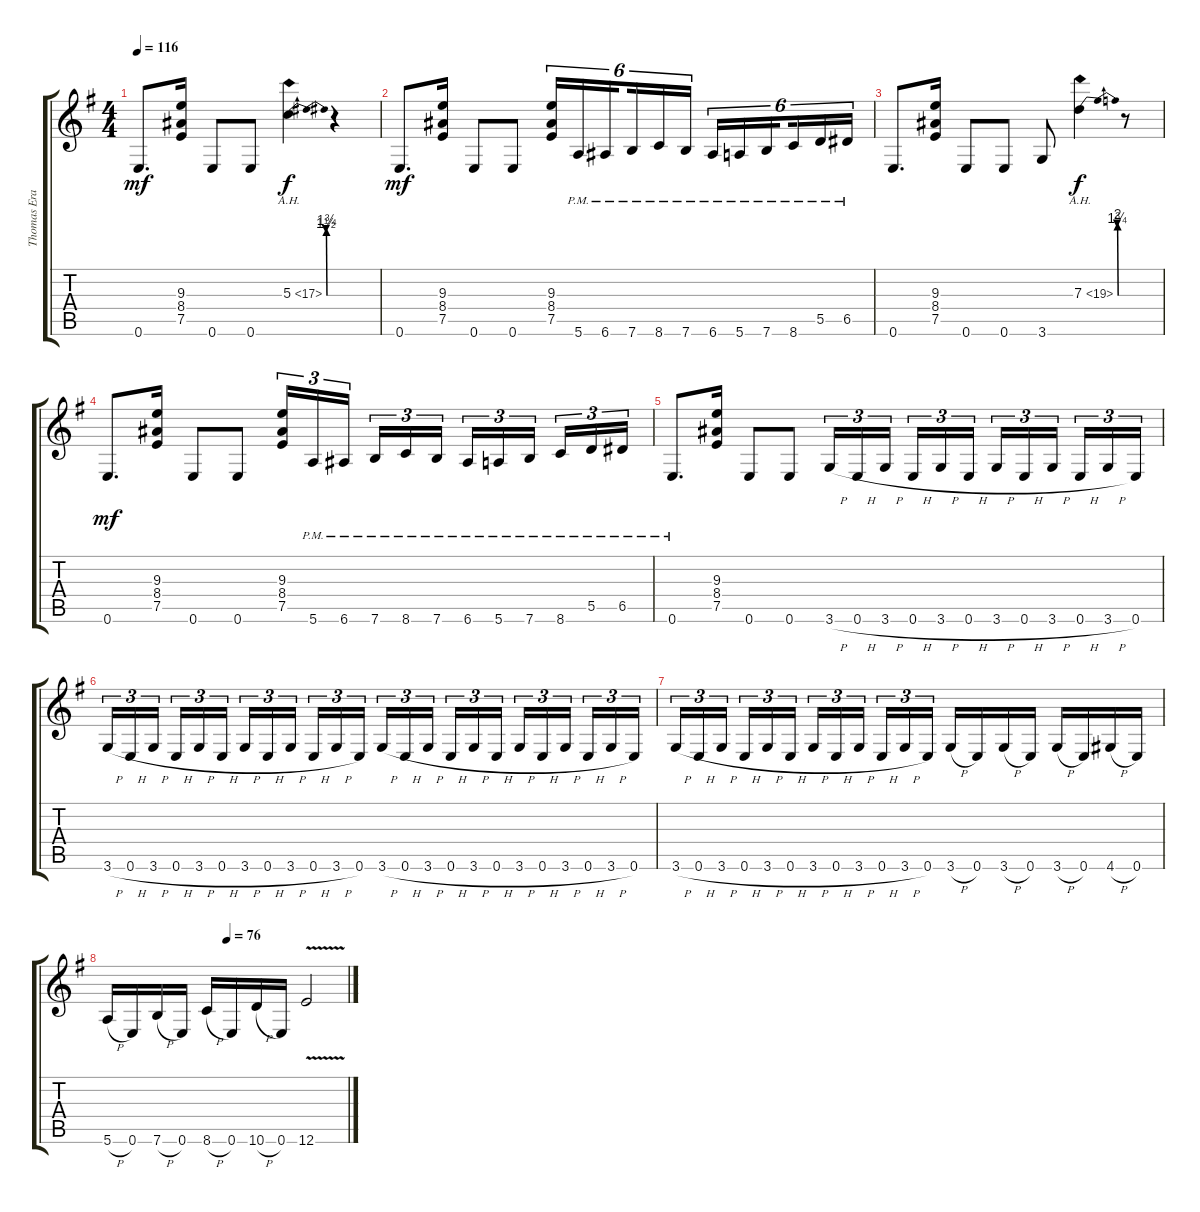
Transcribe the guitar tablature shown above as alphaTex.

\track ("Thomas Erak" "Thomas Era") {instrument overdrivenguitar}
\staff {score tabs}
\tuning (E4 B3 G3 D3 A2 E2) {hide}
\ts (4 4)
\tempo 116
\clef g2
\ks g
0.6.8{d dy mf} (9.3 8.4 7.5).16 0.6.8 0.6.8 5.3{be (bendrelease 0 0 15 7 15 7 60 6) ah 12}.4{dy f} r.4 |
0.6.8{d dy mf} (9.3 8.4 7.5).16 0.6.8 0.6.8 (9.3 8.4 7.5).16{tu (6 4)} 5.6{pm}.16{tu (6 4)} 6.6{pm}.16{tu (6 4) beam splitsecondary} 7.6{pm}.16{tu (6 4)} 8.6{pm}.16{tu (6 4)} 7.6{pm}.16{tu (6 4)} 6.6{pm}.16{tu (6 4)} 5.6{pm}.16{tu (6 4)} 7.6{pm}.16{tu (6 4) beam splitsecondary} 8.6{pm}.16{tu (6 4)} 5.5{pm}.16{tu (6 4)} 6.5{pm}.16{tu (6 4)} |
0.6.8{d} (9.3 8.4 7.5).16 0.6.8 0.6.8 3.6.8 7.3{be (bendrelease 0 0 15 8 15 8 60 7) ah 12}.4{dy f} r.8 |
0.6.8{d dy mf} (9.3 8.4 7.5).16 0.6.8 0.6.8 (9.3 8.4 7.5).16{tu (3 2)} 5.6{pm}.16{tu (3 2)} 6.6{pm}.16{tu (3 2) beam splitsecondary} 7.6{pm}.16{tu (3 2)} 8.6{pm}.16{tu (3 2)} 7.6{pm}.16{tu (3 2)} 6.6{pm}.16{tu (3 2)} 5.6{pm}.16{tu (3 2)} 7.6{pm}.16{tu (3 2) beam splitsecondary} 8.6{pm}.16{tu (3 2)} 5.5{pm}.16{tu (3 2)} 6.5{pm}.16{tu (3 2)} |
0.6{pm}.8{d} (9.3 8.4 7.5).16 0.6.8 0.6.8 3.6{h}.16{tu (3 2)} 0.6{h}.16{tu (3 2)} 3.6{h}.16{tu (3 2) beam splitsecondary} 0.6{h}.16{tu (3 2)} 3.6{h}.16{tu (3 2)} 0.6{h}.16{tu (3 2)} 3.6{h}.16{tu (3 2)} 0.6{h}.16{tu (3 2)} 3.6{h}.16{tu (3 2) beam splitsecondary} 0.6{h}.16{tu (3 2)} 3.6{h}.16{tu (3 2)} 0.6.16{tu (3 2)} |
3.6{h}.16{tu (3 2)} 0.6{h}.16{tu (3 2)} 3.6{h}.16{tu (3 2) beam splitsecondary} 0.6{h}.16{tu (3 2)} 3.6{h}.16{tu (3 2)} 0.6{h}.16{tu (3 2)} 3.6{h}.16{tu (3 2)} 0.6{h}.16{tu (3 2)} 3.6{h}.16{tu (3 2) beam splitsecondary} 0.6{h}.16{tu (3 2)} 3.6{h}.16{tu (3 2)} 0.6.16{tu (3 2)} 3.6{h}.16{tu (3 2)} 0.6{h}.16{tu (3 2)} 3.6{h}.16{tu (3 2) beam splitsecondary} 0.6{h}.16{tu (3 2)} 3.6{h}.16{tu (3 2)} 0.6{h}.16{tu (3 2)} 3.6{h}.16{tu (3 2)} 0.6{h}.16{tu (3 2)} 3.6{h}.16{tu (3 2) beam splitsecondary} 0.6{h}.16{tu (3 2)} 3.6{h}.16{tu (3 2)} 0.6.16{tu (3 2)} |
3.6{h}.16{tu (3 2)} 0.6{h}.16{tu (3 2)} 3.6{h}.16{tu (3 2) beam splitsecondary} 0.6{h}.16{tu (3 2)} 3.6{h}.16{tu (3 2)} 0.6{h}.16{tu (3 2)} 3.6{h}.16{tu (3 2)} 0.6{h}.16{tu (3 2)} 3.6{h}.16{tu (3 2) beam splitsecondary} 0.6{h}.16{tu (3 2)} 3.6{h}.16{tu (3 2)} 0.6.16{tu (3 2)} 3.6{h}.16 0.6.16 3.6{h}.16 0.6.16 3.6{h}.16 0.6.16 4.6{h}.16 0.6.16 |
\tempo (76 0.5)
5.6{h}.16 0.6.16 7.6{h}.16 0.6.16 8.6{h}.16 0.6.16 10.6{h}.16 0.6.16 12.6{v}.2
